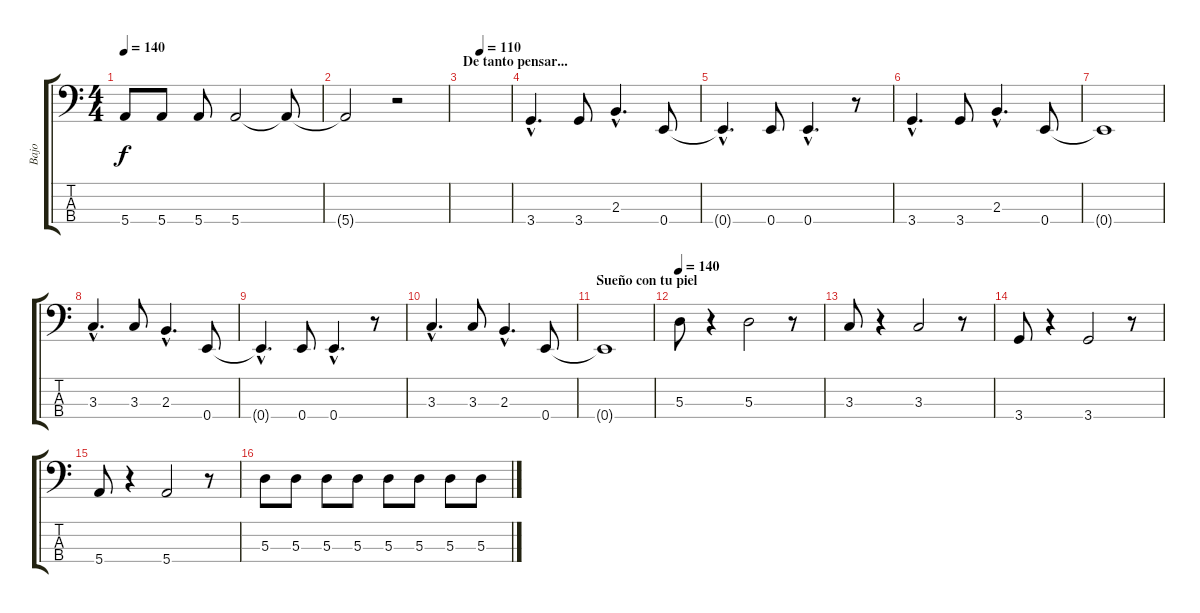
\track ("Bajo" "Bajo") {instrument electricbasspick}
\staff {score tabs}
\tuning (G2 D2 A1 E1) {hide}
\ts (4 4)
\tempo 140
\clef f4
\ks c
5.4.8{dy f} 5.4.8 5.4.8 5.4.2 5.4{t}.8 |
5.4{t}.2 r.2 |
\section ("" "De tanto pensar...")
\tempo (110 0.375)
|
3.4{hac}.4{d} 3.4.8 2.3{hac}.4{d} 0.4.8 |
0.4{hac t}.4{d} 0.4.8 0.4{hac}.4{d} r.8 |
3.4{hac}.4{d} 3.4.8 2.3{hac}.4{d} 0.4.8 |
0.4{t}.1 |
3.3{hac}.4{d} 3.3.8 2.3{hac}.4{d} 0.4.8 |
0.4{hac t}.4{d} 0.4.8 0.4{hac}.4{d} r.8 |
3.3{hac}.4{d} 3.3.8 2.3{hac}.4{d} 0.4.8 |
\section ("" "Sueño con tu piel")
0.4{t}.1 |
\tempo 140
5.3.8 r.4 5.3.2 r.8 |
3.3.8 r.4 3.3.2 r.8 |
3.4.8 r.4 3.4.2 r.8 |
5.4.8 r.4 5.4.2 r.8 |
5.3.8 5.3.8 5.3.8 5.3.8 5.3.8 5.3.8 5.3.8 5.3.8
